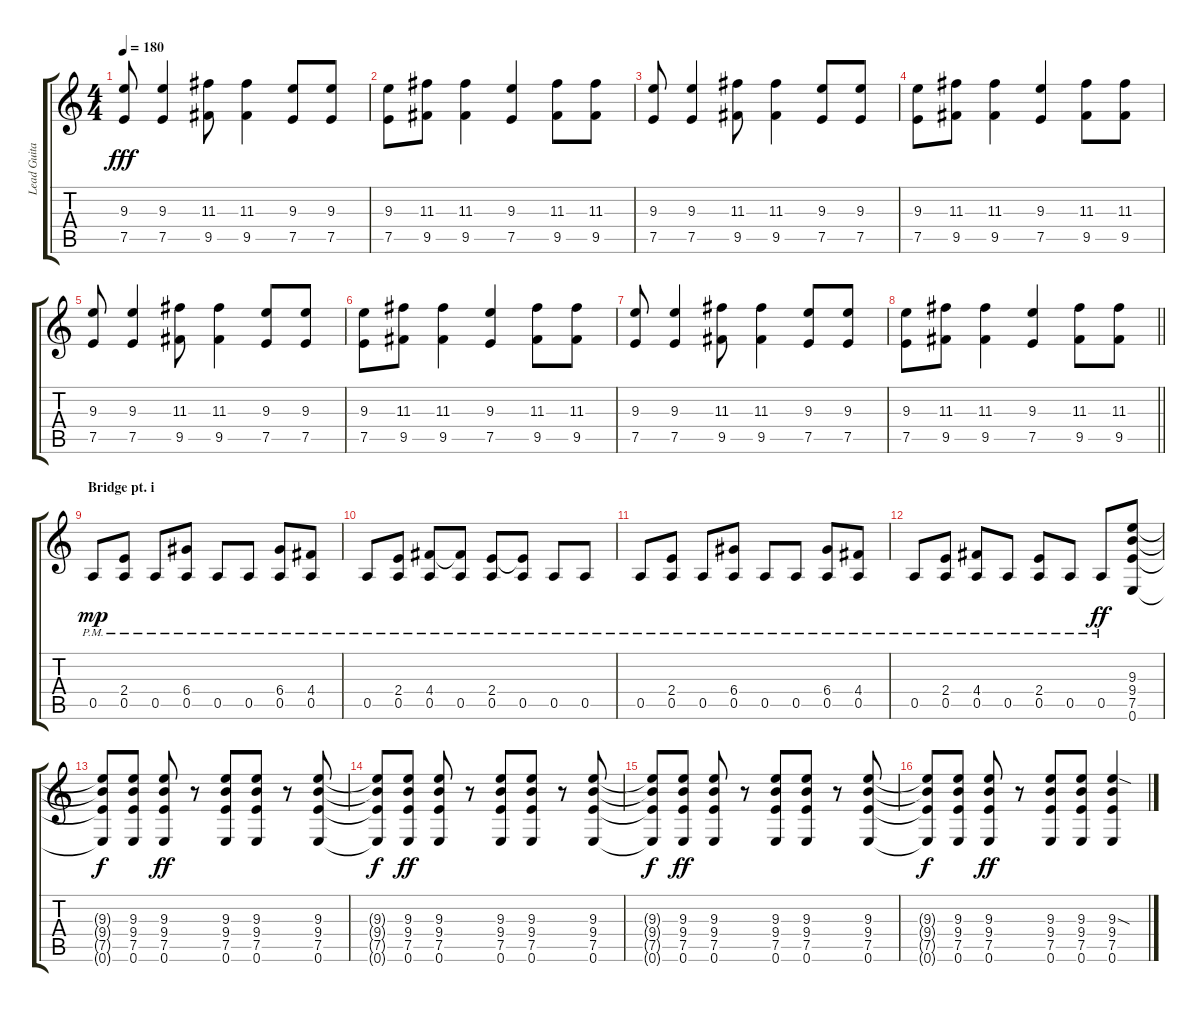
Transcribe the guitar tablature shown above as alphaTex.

\track ("Lead Guitar" "Lead Guita") {instrument overdrivenguitar}
\staff {score tabs}
\tuning (E4 B3 G3 D3 A2 E2) {hide}
\ts (4 4)
\section ("" "")
\tempo 180
\clef g2
\ks c
(9.3 7.5).8{dy fff} (9.3 7.5).4 (11.3 9.5).8 (11.3 9.5).4 (9.3 7.5).8 (9.3 7.5).8 |
(9.3 7.5).8 (11.3 9.5).8 (11.3 9.5).4 (9.3 7.5).4 (11.3 9.5).8 (11.3 9.5).8 |
(9.3 7.5).8 (9.3 7.5).4 (11.3 9.5).8 (11.3 9.5).4 (9.3 7.5).8 (9.3 7.5).8 |
(9.3 7.5).8 (11.3 9.5).8 (11.3 9.5).4 (9.3 7.5).4 (11.3 9.5).8 (11.3 9.5).8 |
(9.3 7.5).8 (9.3 7.5).4 (11.3 9.5).8 (11.3 9.5).4 (9.3 7.5).8 (9.3 7.5).8 |
(9.3 7.5).8 (11.3 9.5).8 (11.3 9.5).4 (9.3 7.5).4 (11.3 9.5).8 (11.3 9.5).8 |
(9.3 7.5).8 (9.3 7.5).4 (11.3 9.5).8 (11.3 9.5).4 (9.3 7.5).8 (9.3 7.5).8 |
\barLineRight lightlight
(9.3 7.5).8 (11.3 9.5).8 (11.3 9.5).4 (9.3 7.5).4 (11.3 9.5).8 (11.3 9.5).8 |
\section ("" "Bridge pt. i")
0.5{pm}.8{dy mp} (2.4{pm} 0.5{pm}).8 0.5{pm}.8 (6.4{pm} 0.5{pm}).8 0.5{pm}.8 0.5{pm}.8 (6.4{pm} 0.5{pm}).8 (4.4{pm} 0.5{pm}).8 |
0.5{pm}.8 (2.4{pm} 0.5{pm}).8 (4.4{pm} 0.5{pm}).8 (4.4{t} 0.5{pm}).8 (2.4{pm} 0.5{pm}).8 (2.4{t} 0.5{pm}).8 0.5{pm}.8 0.5{pm}.8 |
0.5{pm}.8 (2.4{pm} 0.5{pm}).8 0.5{pm}.8 (6.4{pm} 0.5{pm}).8 0.5{pm}.8 0.5{pm}.8 (6.4{pm} 0.5{pm}).8 (4.4{pm} 0.5{pm}).8 |
0.5{pm}.8 (2.4{pm} 0.5{pm}).8 (4.4{pm} 0.5{pm}).8 0.5{pm}.8 (2.4{pm} 0.5{pm}).8 0.5{pm}.8 0.5{pm}.8{dy ff} (9.3 9.4 7.5 0.6).8 |
(9.3{t} 9.4{t} 7.5{t} 0.6{t}).8{dy f} (9.3 9.4 7.5 0.6).8 (9.3 9.4 7.5 0.6).8{dy ff} r.8 (9.3 9.4 7.5 0.6).8 (9.3 9.4 7.5 0.6).8 r.8 (9.3 9.4 7.5 0.6).8 |
(9.3{t} 9.4{t} 7.5{t} 0.6{t}).8{dy f} (9.3 9.4 7.5 0.6).8{dy ff} (9.3 9.4 7.5 0.6).8 r.8 (9.3 9.4 7.5 0.6).8 (9.3 9.4 7.5 0.6).8 r.8 (9.3 9.4 7.5 0.6).8 |
(9.3{t} 9.4{t} 7.5{t} 0.6{t}).8{dy f} (9.3 9.4 7.5 0.6).8{dy ff} (9.3 9.4 7.5 0.6).8 r.8 (9.3 9.4 7.5 0.6).8 (9.3 9.4 7.5 0.6).8 r.8 (9.3 9.4 7.5 0.6).8 |
(9.3{t} 9.4{t} 7.5{t} 0.6{t}).8{dy f} (9.3 9.4 7.5 0.6).8 (9.3 9.4 7.5 0.6).8{dy ff} r.8 (9.3 9.4 7.5 0.6).8 (9.3 9.4 7.5 0.6).8 (9.3{sod} 9.4 7.5 0.6).4
